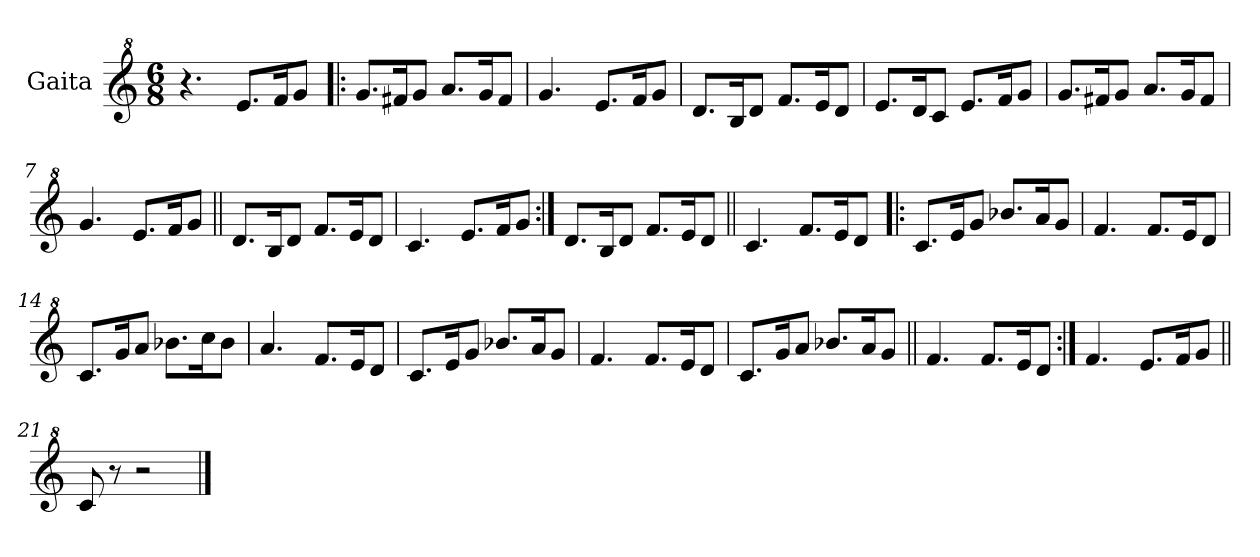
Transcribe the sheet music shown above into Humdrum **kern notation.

**kern
*part1
*staff1
*I"Gaita
*clefG^2
*k[]
*M6/8
*MM180
=1
4.r
8.ee/L
16ff/K
8gg/J
=2!|:
8.gg/L
16ff#X/K
8gg/J
8.aa/L
16gg/K
8ff#/J
=3
4.gg/
8.ee/L
16ff/K
8gg/J
=4
8.dd/L
16b/K
8dd/J
8.ff/L
16ee/K
8dd/J
=5
8.ee/L
16dd/K
8cc/J
8.ee/L
16ff/K
8gg/J
=6
8.gg/L
16ff#X/K
8gg/J
8.aa/L
16gg/K
8ff#/J
!!LO:LB:g=z
=7
4.gg/
8.ee/L
16ff/K
8gg/J
=8||
8.dd/L
16b/K
8dd/J
8.ff/L
16ee/K
8dd/J
=9
4.cc/
8.ee/L
16ff/K
8gg/J
=10:|!
8.dd/L
16b/K
8dd/J
8.ff/L
16ee/K
8dd/J
=11||
4.cc/
8.ff/L
16ee/K
8dd/J
=12!|:
8.cc/L
16ee/K
8gg/J
8.bb-X/L
16aa/K
8gg/J
!!LO:LB:g=z
=13
4.ff/
8.ff/L
16ee/K
8dd/J
=14
8.cc/L
16gg/K
8aa/J
8.bb-X\L
16ccc\K
8bb-\J
=15
4.aa/
8.ff/L
16ee/K
8dd/J
=16
8.cc/L
16ee/K
8gg/J
8.bb-X/L
16aa/K
8gg/J
=17
4.ff/
8.ff/L
16ee/K
8dd/J
=18
8.cc/L
16gg/K
8aa/J
8.bb-X/L
16aa/K
8gg/J
!!LO:LB:g=z
=19||
4.ff/
8.ff/L
16ee/K
8dd/J
=20:|!
4.ff/
8.ee/L
16ff/K
8gg/J
=21||
8cc/
8r
2r
==
*-
